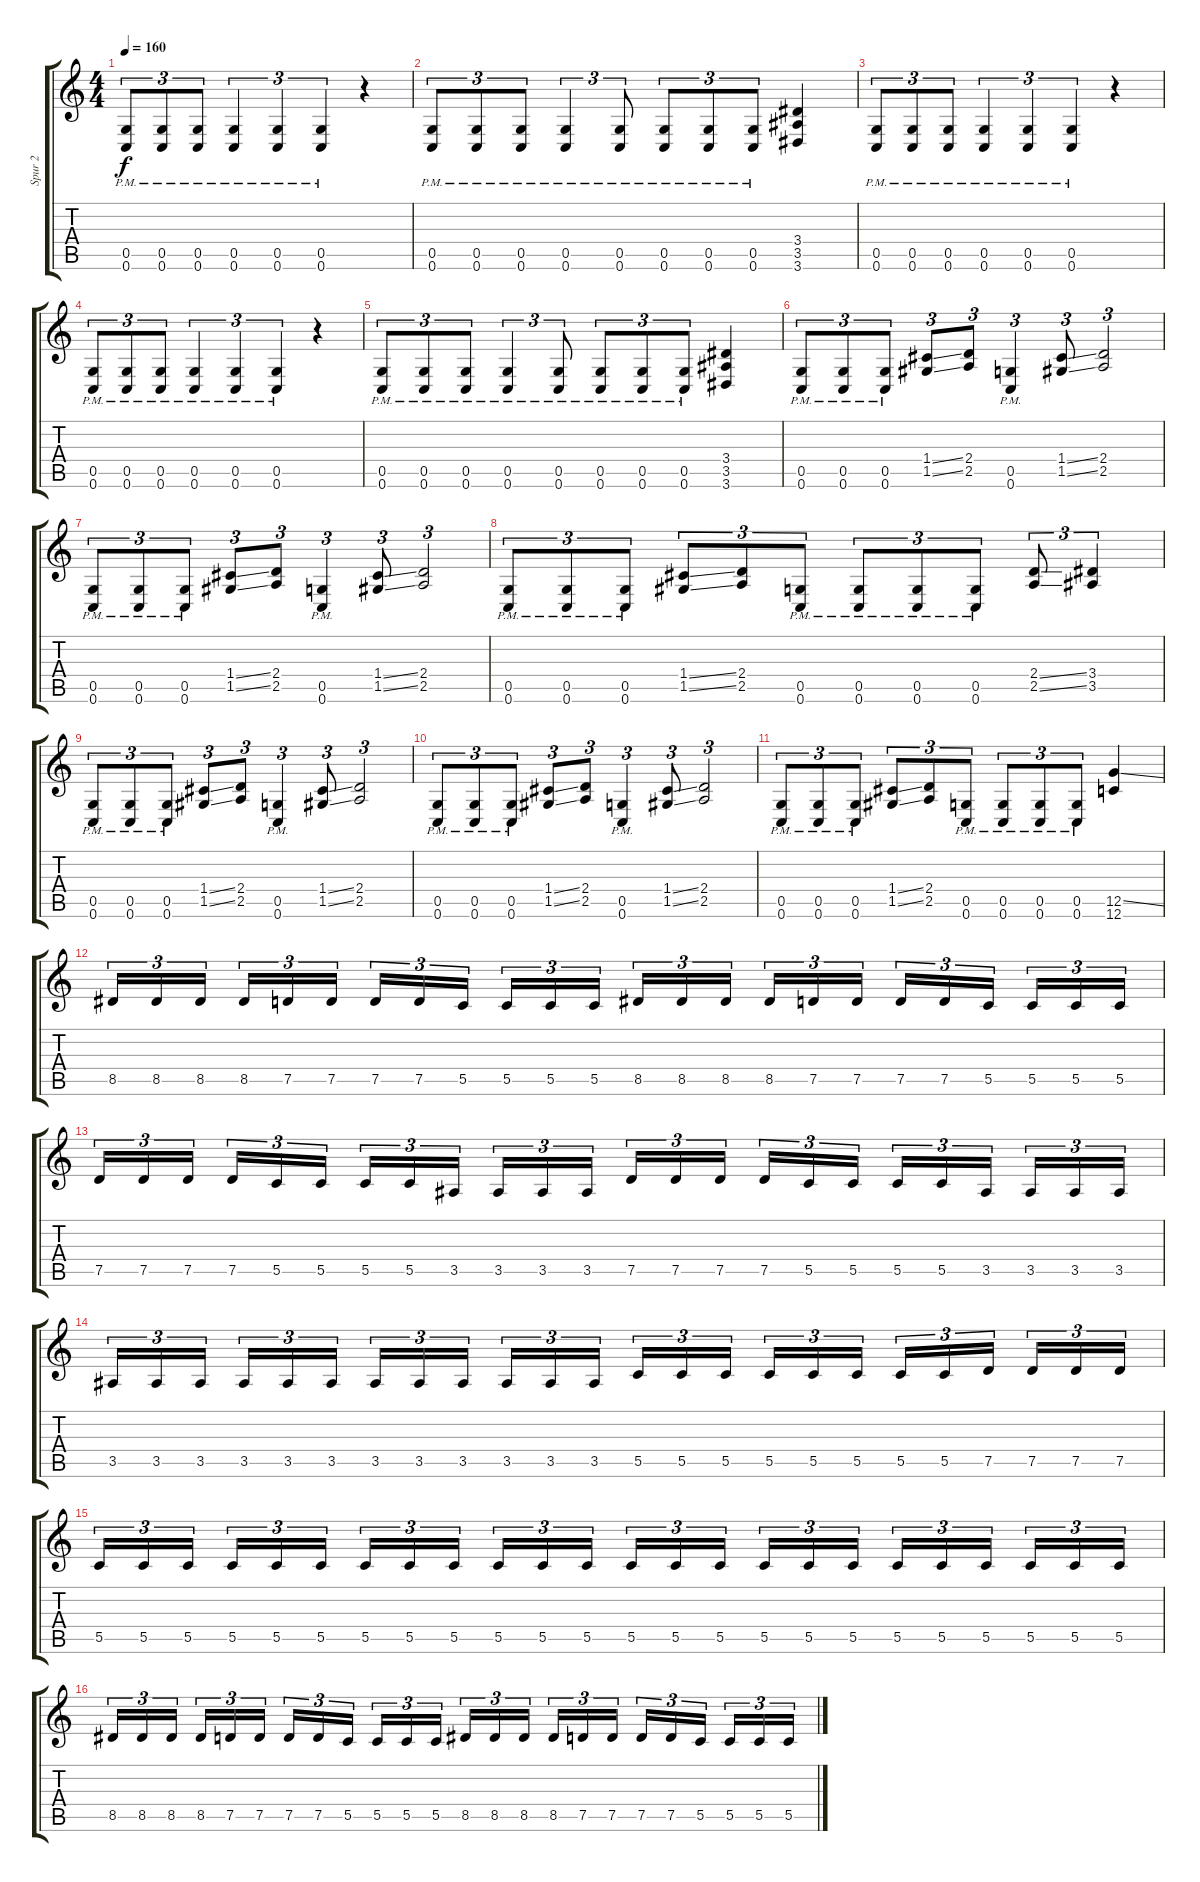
\track ("Spur 2" "Spur 2") {instrument distortionguitar}
\staff {score tabs}
\tuning (D4 A3 F3 C3 G2 C2) {hide}
\ts (4 4)
\tempo 160
\clef g2
\ks c
(0.5{pm} 0.6{pm}).8{tu (3 2) dy f} (0.5{pm} 0.6{pm}).8{tu (3 2)} (0.5{pm} 0.6{pm}).8{tu (3 2)} (0.5{pm} 0.6{pm}).4{tu (3 2)} (0.5{pm} 0.6{pm}).4{tu (3 2)} (0.5{pm} 0.6{pm}).4{tu (3 2)} r.4 |
(0.5{pm} 0.6{pm}).8{tu (3 2)} (0.5{pm} 0.6{pm}).8{tu (3 2)} (0.5{pm} 0.6{pm}).8{tu (3 2)} (0.5{pm} 0.6{pm}).4{tu (3 2)} (0.5{pm} 0.6{pm}).8{tu (3 2)} (0.5{pm} 0.6{pm}).8{tu (3 2)} (0.5{pm} 0.6{pm}).8{tu (3 2)} (0.5{pm} 0.6{pm}).8{tu (3 2)} (3.4 3.5 3.6).4 |
(0.5{pm} 0.6{pm}).8{tu (3 2)} (0.5{pm} 0.6{pm}).8{tu (3 2)} (0.5{pm} 0.6{pm}).8{tu (3 2)} (0.5{pm} 0.6{pm}).4{tu (3 2)} (0.5{pm} 0.6{pm}).4{tu (3 2)} (0.5{pm} 0.6{pm}).4{tu (3 2)} r.4 |
(0.5{pm} 0.6{pm}).8{tu (3 2)} (0.5{pm} 0.6{pm}).8{tu (3 2)} (0.5{pm} 0.6{pm}).8{tu (3 2)} (0.5{pm} 0.6{pm}).4{tu (3 2)} (0.5{pm} 0.6{pm}).4{tu (3 2)} (0.5{pm} 0.6{pm}).4{tu (3 2)} r.4 |
(0.5{pm} 0.6{pm}).8{tu (3 2)} (0.5{pm} 0.6{pm}).8{tu (3 2)} (0.5{pm} 0.6{pm}).8{tu (3 2)} (0.5{pm} 0.6{pm}).4{tu (3 2)} (0.5{pm} 0.6{pm}).8{tu (3 2)} (0.5{pm} 0.6{pm}).8{tu (3 2)} (0.5{pm} 0.6{pm}).8{tu (3 2)} (0.5{pm} 0.6{pm}).8{tu (3 2)} (3.4 3.5 3.6).4 |
(0.5 0.6{pm}).8{tu (3 2)} (0.5 0.6{pm}).8{tu (3 2)} (0.5 0.6{pm}).8{tu (3 2)} (1.4{ss} 1.5{ss}).8{tu (3 2)} (2.4 2.5).8{tu (3 2)} (0.5{pm} 0.6{pm}).4{tu (3 2)} (1.4{ss} 1.5{ss}).8{tu (3 2)} (2.4 2.5).2{tu (3 2)} |
(0.5 0.6{pm}).8{tu (3 2)} (0.5 0.6{pm}).8{tu (3 2)} (0.5 0.6{pm}).8{tu (3 2)} (1.4{ss} 1.5{ss}).8{tu (3 2)} (2.4 2.5).8{tu (3 2)} (0.5{pm} 0.6{pm}).4{tu (3 2)} (1.4{ss} 1.5{ss}).8{tu (3 2)} (2.4 2.5).2{tu (3 2)} |
(0.5 0.6{pm}).8{tu (3 2)} (0.5 0.6{pm}).8{tu (3 2)} (0.5 0.6{pm}).8{tu (3 2)} (1.4{ss} 1.5{ss}).8{tu (3 2)} (2.4 2.5).8{tu (3 2)} (0.5{pm} 0.6{pm}).8{tu (3 2)} (0.5{pm} 0.6{pm}).8{tu (3 2)} (0.5{pm} 0.6{pm}).8{tu (3 2)} (0.5{pm} 0.6{pm}).8{tu (3 2)} (2.4{ss} 2.5{ss}).8{tu (3 2)} (3.4 3.5).4{tu (3 2)} |
(0.5 0.6{pm}).8{tu (3 2)} (0.5 0.6{pm}).8{tu (3 2)} (0.5 0.6{pm}).8{tu (3 2)} (1.4{ss} 1.5{ss}).8{tu (3 2)} (2.4 2.5).8{tu (3 2)} (0.5{pm} 0.6{pm}).4{tu (3 2)} (1.4{ss} 1.5{ss}).8{tu (3 2)} (2.4 2.5).2{tu (3 2)} |
(0.5 0.6{pm}).8{tu (3 2)} (0.5 0.6{pm}).8{tu (3 2)} (0.5 0.6{pm}).8{tu (3 2)} (1.4{ss} 1.5{ss}).8{tu (3 2)} (2.4 2.5).8{tu (3 2)} (0.5{pm} 0.6{pm}).4{tu (3 2)} (1.4{ss} 1.5{ss}).8{tu (3 2)} (2.4 2.5).2{tu (3 2)} |
(0.5 0.6{pm}).8{tu (3 2)} (0.5 0.6{pm}).8{tu (3 2)} (0.5 0.6{pm}).8{tu (3 2)} (1.4{ss} 1.5{ss}).8{tu (3 2)} (2.4 2.5).8{tu (3 2)} (0.5{pm} 0.6{pm}).8{tu (3 2)} (0.5{pm} 0.6{pm}).8{tu (3 2)} (0.5{pm} 0.6{pm}).8{tu (3 2)} (0.5{pm} 0.6{pm}).8{tu (3 2)} (12.5{ss} 12.6).4 |
8.5.16{tu (3 2)} 8.5.16{tu (3 2)} 8.5.16{tu (3 2) beam splitsecondary} 8.5.16{tu (3 2)} 7.5.16{tu (3 2)} 7.5.16{tu (3 2)} 7.5.16{tu (3 2)} 7.5.16{tu (3 2)} 5.5.16{tu (3 2) beam splitsecondary} 5.5.16{tu (3 2)} 5.5.16{tu (3 2)} 5.5.16{tu (3 2)} 8.5.16{tu (3 2)} 8.5.16{tu (3 2)} 8.5.16{tu (3 2) beam splitsecondary} 8.5.16{tu (3 2)} 7.5.16{tu (3 2)} 7.5.16{tu (3 2)} 7.5.16{tu (3 2)} 7.5.16{tu (3 2)} 5.5.16{tu (3 2) beam splitsecondary} 5.5.16{tu (3 2)} 5.5.16{tu (3 2)} 5.5.16{tu (3 2)} |
7.5.16{tu (3 2)} 7.5.16{tu (3 2)} 7.5.16{tu (3 2) beam splitsecondary} 7.5.16{tu (3 2)} 5.5.16{tu (3 2)} 5.5.16{tu (3 2)} 5.5.16{tu (3 2)} 5.5.16{tu (3 2)} 3.5.16{tu (3 2) beam splitsecondary} 3.5.16{tu (3 2)} 3.5.16{tu (3 2)} 3.5.16{tu (3 2)} 7.5.16{tu (3 2)} 7.5.16{tu (3 2)} 7.5.16{tu (3 2) beam splitsecondary} 7.5.16{tu (3 2)} 5.5.16{tu (3 2)} 5.5.16{tu (3 2)} 5.5.16{tu (3 2)} 5.5.16{tu (3 2)} 3.5.16{tu (3 2) beam splitsecondary} 3.5.16{tu (3 2)} 3.5.16{tu (3 2)} 3.5.16{tu (3 2)} |
3.5.16{tu (3 2)} 3.5.16{tu (3 2)} 3.5.16{tu (3 2) beam splitsecondary} 3.5.16{tu (3 2)} 3.5.16{tu (3 2)} 3.5.16{tu (3 2)} 3.5.16{tu (3 2)} 3.5.16{tu (3 2)} 3.5.16{tu (3 2) beam splitsecondary} 3.5.16{tu (3 2)} 3.5.16{tu (3 2)} 3.5.16{tu (3 2)} 5.5.16{tu (3 2)} 5.5.16{tu (3 2)} 5.5.16{tu (3 2) beam splitsecondary} 5.5.16{tu (3 2)} 5.5.16{tu (3 2)} 5.5.16{tu (3 2)} 5.5.16{tu (3 2)} 5.5.16{tu (3 2)} 7.5.16{tu (3 2) beam splitsecondary} 7.5.16{tu (3 2)} 7.5.16{tu (3 2)} 7.5.16{tu (3 2)} |
5.5.16{tu (3 2)} 5.5.16{tu (3 2)} 5.5.16{tu (3 2) beam splitsecondary} 5.5.16{tu (3 2)} 5.5.16{tu (3 2)} 5.5.16{tu (3 2)} 5.5.16{tu (3 2)} 5.5.16{tu (3 2)} 5.5.16{tu (3 2) beam splitsecondary} 5.5.16{tu (3 2)} 5.5.16{tu (3 2)} 5.5.16{tu (3 2)} 5.5.16{tu (3 2)} 5.5.16{tu (3 2)} 5.5.16{tu (3 2) beam splitsecondary} 5.5.16{tu (3 2)} 5.5.16{tu (3 2)} 5.5.16{tu (3 2)} 5.5.16{tu (3 2)} 5.5.16{tu (3 2)} 5.5.16{tu (3 2) beam splitsecondary} 5.5.16{tu (3 2)} 5.5.16{tu (3 2)} 5.5.16{tu (3 2)} |
8.5.16{tu (3 2)} 8.5.16{tu (3 2)} 8.5.16{tu (3 2) beam splitsecondary} 8.5.16{tu (3 2)} 7.5.16{tu (3 2)} 7.5.16{tu (3 2)} 7.5.16{tu (3 2)} 7.5.16{tu (3 2)} 5.5.16{tu (3 2) beam splitsecondary} 5.5.16{tu (3 2)} 5.5.16{tu (3 2)} 5.5.16{tu (3 2)} 8.5.16{tu (3 2)} 8.5.16{tu (3 2)} 8.5.16{tu (3 2) beam splitsecondary} 8.5.16{tu (3 2)} 7.5.16{tu (3 2)} 7.5.16{tu (3 2)} 7.5.16{tu (3 2)} 7.5.16{tu (3 2)} 5.5.16{tu (3 2) beam splitsecondary} 5.5.16{tu (3 2)} 5.5.16{tu (3 2)} 5.5.16{tu (3 2)}
